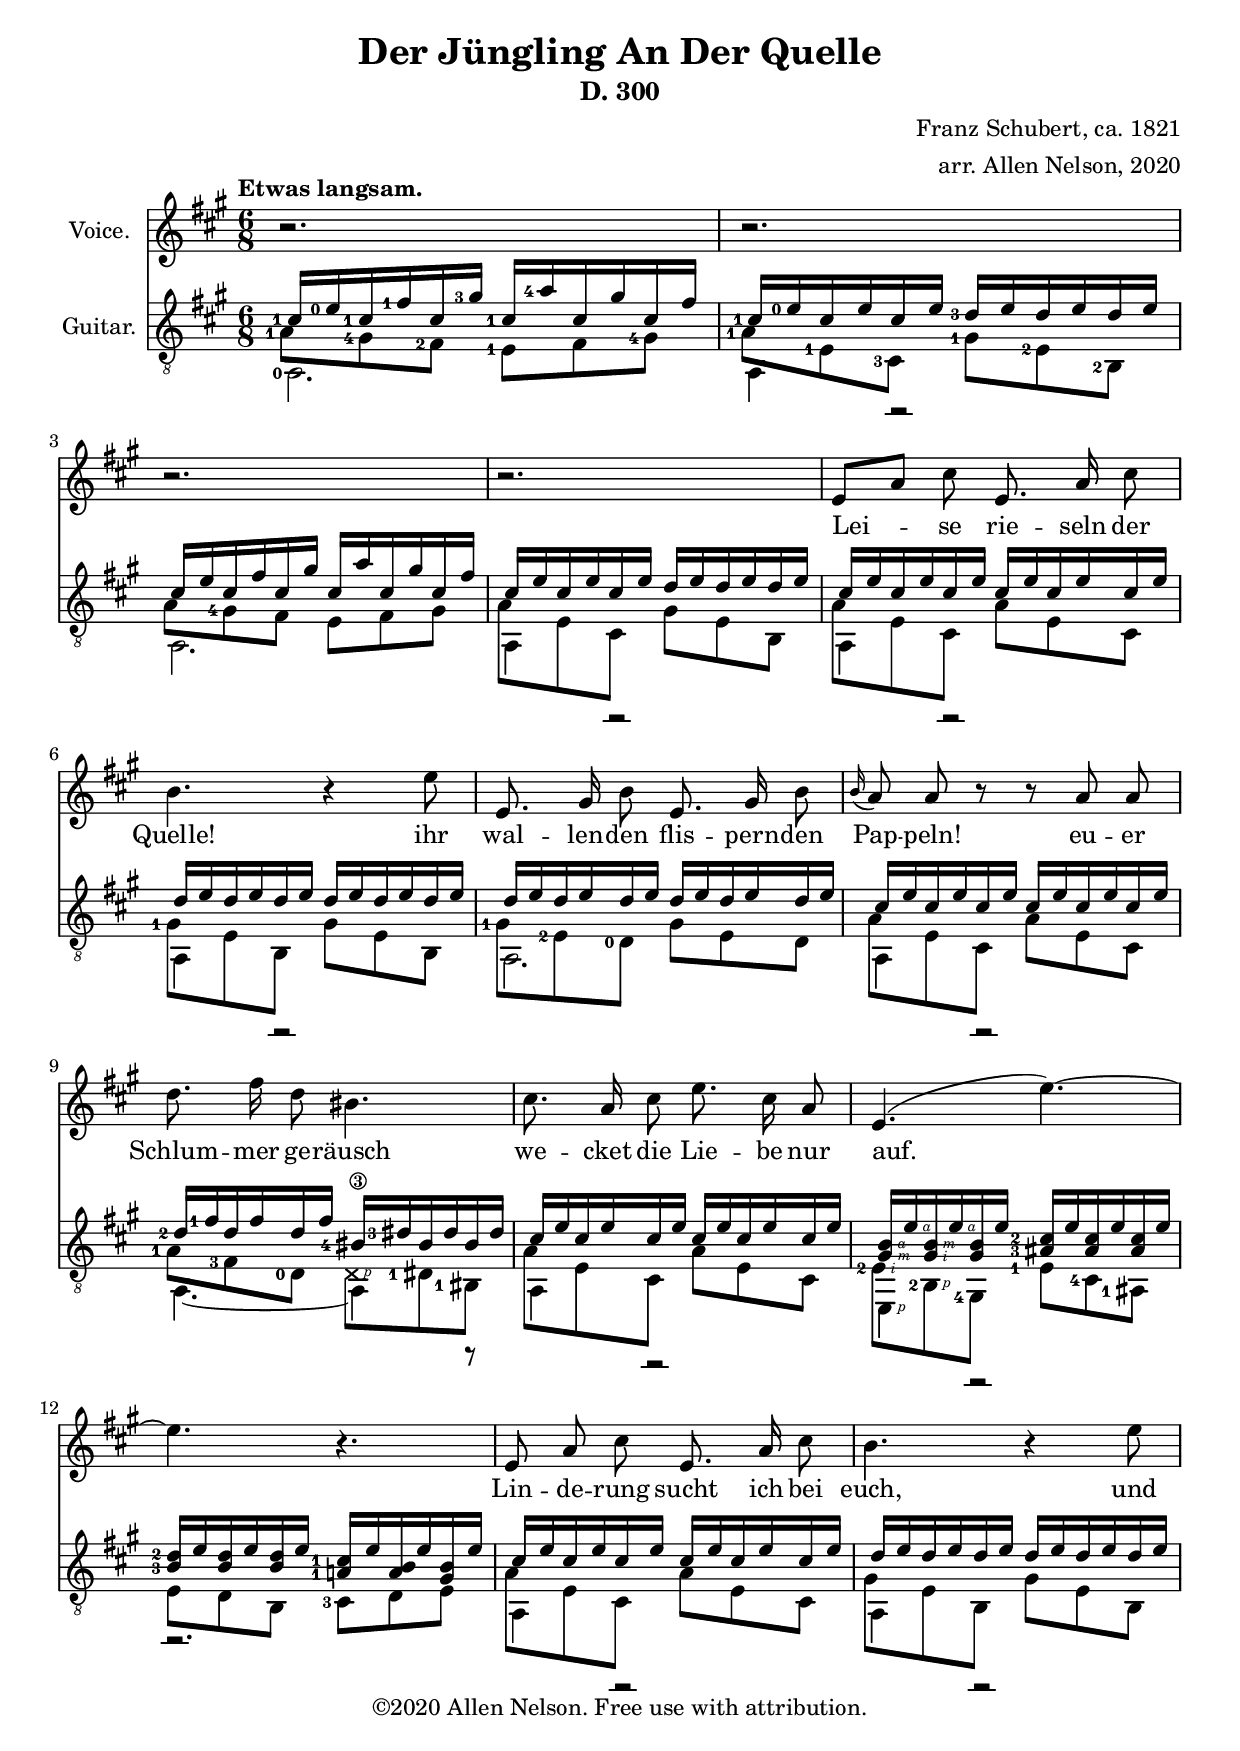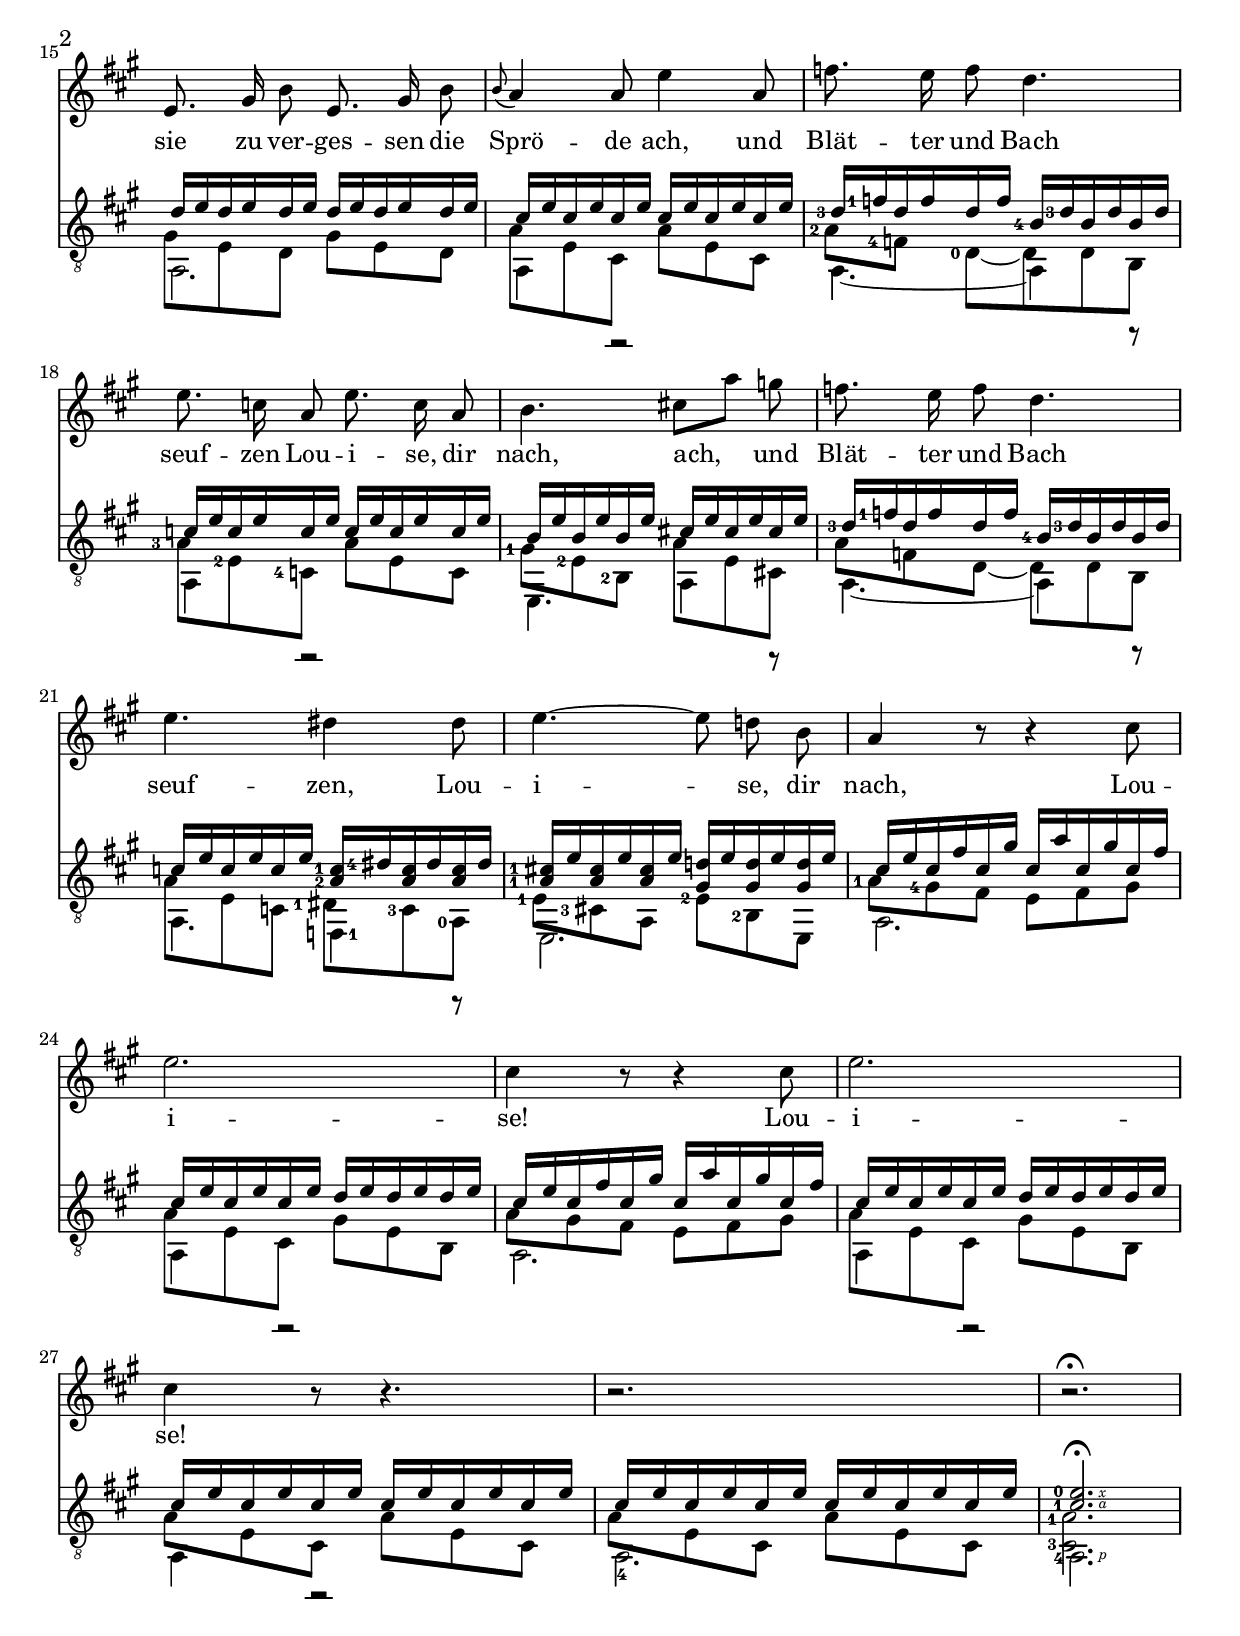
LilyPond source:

\version "2.20.0"


# #(set-global-staff-size 28)

\paper {
  system-system-spacing.padding = #4
  top-system-spacing = #20
}

\header {
  title = "Der Jüngling An Der Quelle"
  subtitle = "D. 300"
  composer = "Franz Schubert, ca. 1821"
  arranger = "arr. Allen Nelson, 2020"
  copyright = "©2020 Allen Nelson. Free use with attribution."
}

songlyrics = \lyricmode {
  Lei -- se rie -- seln der Quelle! ihr
  wal -- len -- den flis -- pern -- den Pap -- peln!
  eu -- er Schlum -- mer ge -- räusch
  we -- cket die Lie -- be nur auf.
  Lin -- de -- rung sucht ich bei euch,
  und sie zu ver -- ges -- sen die
  Sprö -- de ach, und Blät -- ter und Bach
  seuf -- zen Lou -- i -- se, dir nach, ach, und
  Blät -- ter und Bach seuf -- zen,
  Lou -- i -- se, dir nach,
  Lou -- i -- se!
  Lou -- i -- se!
}

<<

\new Staff \with {
  instrumentName = "Voice."
}
\new Voice = "melody"
\relative {
  \key a \major
  \accidentalStyle modern
  \autoBeamOff
  r2. |
  r2. |
  r2. |
  r2. |
  e'8[ a] cis e,8. a16 cis8 |
  b4. r4 e8 |
  e,8. gis16 b8 e,8. gis16 b8 |
  \appoggiatura b16 a8 a r r a a |
  d8. fis16 d8 bis4. |
  cis8. a16 cis8 e8. cis16 a8 |
  e4.( e'~) |
  4. r |
  e,8 a cis e,8. a16 cis8 |
  b4. r4 e8 |
  e,8. gis16 b8 e,8. gis16 b8 |
  \appoggiatura b8 a4 a8 e'4 a,8 |
  f'8. e16 f8 d4. |
  e8. c16 a8 e'8. c16 a8 |
  b4. cis8[ a'] g |
  f8. e16 f8 d4. |
  e4. dis4 dis8 |
  e4.~ 8 d b |
  a4 r8 r4 cis8  |
  e2. |
  cis4 r8 r4 cis8  |
  e2. |
  cis4 r8 r4. |
  r2. |
  r2.\fermata |
}

\new Lyrics {
  \lyricsto "melody" \songlyrics
}

\new Staff \with {
  instrumentName = "Guitar."
  \override StaffSymbol.staff-space = #(magstep +1)
} <<
  \tempo "Etwas langsam."
  \key a \major
  \time 6/8
  \clef "treble_8"
  \accidentalStyle modern
  \override Score.SpacingSpanner.spacing-increment = #1.5
  \new Voice = "upper"
    \relative cis' {
      \voiceOne
      \set fingeringOrientations = #'(left)
      <cis-1>16 <e-0> <cis-1> <fis-1> cis <gis'-3> <cis,-1>  <a'-4> cis, gis' cis, fis
      |
      <cis-1> <e-0> cis e cis e <d-3> e d e d e
      |
      cis e cis fis cis gis' cis,  a' cis, gis' cis, fis
      |
      cis e cis e cis e d e d e d e
      |
      cis e cis e cis e cis e cis e cis e
      |
      d e d e d e d e d e d e
      |
      d e d e d e d e d e d e
      |
      cis e cis e cis e cis e cis e cis e
      |
      <d-2> <fis-1> d fis d fis <bis,-4\3> <dis-3> bis dis bis dis
      |
      cis e cis e cis e cis e cis e cis e
      |
      <gis,\rightHandFinger #3 b\rightHandFinger #4 > e'\rightHandFinger #4
      <gis,\rightHandFinger #2 b\rightHandFinger #3 > e'\rightHandFinger #4
      <gis, b> e'
      <ais,-3 cis-2 > e' <ais, cis> e' <ais, cis> e'
      |
      <b-3 d-2> e <b d> e <b d> e <a,-1 cis-1> e' <a, b> e' <gis, b> e'
      |
      cis e cis e cis e cis e cis e cis e
      |
      d e d e d e d e d e d e
      |
      d e d e d e d e d e d e
      |
      cis e cis e cis e cis e cis e cis e
      |
      <d-3> <f-1> d f d f <b,-4> <d-3> b d b d
      |
      c e c e c e c e c e c e
      |
      b e b e b e cis e cis e cis e
      |
      <d-3> <f-1> d f d f <b,-4> <d-3> b d b d
      |
      c e c e c e <a,-2 c-1> <dis-4> <a c> dis <a c> dis
      |
      <a-1 cis-1> e' <a, cis> e' <a, cis> e' <gis, d'> e' <gis, d'> e' <gis, d'> e'
      |
      cis e cis fis cis gis' cis,  a' cis, gis' cis, fis
      |
      cis e cis e cis e d e d e d e
      |
      cis e cis fis cis gis' cis,  a' cis, gis' cis, fis
      |
      cis e cis e cis e d e d e d e
      |
      cis e cis e cis e cis e cis e cis e
      |
      cis e cis e cis e cis e cis e cis e
      |
      <cis-1\rightHandFinger #4 e-0\rightHandFinger #5 >2.\fermata
      |
    }
  \new Voice = "middle"
    \relative cis' {
      \voiceFour
      \set fingeringOrientations = #'(left)
      <a-1>8 <gis-4> <fis-2> <e-1> fis <gis-4>
      |
      <a-1> <e-1> \once \override NoteColumn.force-hshift = -0.25 <cis-3> <gis'-1> <e-2> <b-2>
      |
      a'8 <gis-4> fis e fis gis
      |
      a e cis gis' e b
      |
      a' e cis a' e cis
      |
      <gis'-1> e b gis' e b
      |
      <gis'-1> <e-2> <d-0> gis e d
      |
      a' e cis a' e cis
      |
      <a'-1> <fis-3> <d-0> \deadNote d\rightHandFinger #1 <dis-1> <bis-1>
      |
      a' e cis a' e cis
      |
      <e-2\rightHandFinger #2 > <b-2\rightHandFinger #1 > <gis-4>
      <e'-1> <cis-4> <ais-1>
      |
      e' d b <cis-3> d e
      |
      a e cis a' e cis
      |
      gis' e b gis' e b
      |
      gis' e d gis e d
      |
      a' e cis a' e cis
      |
      <a'-2> <f-4> <d-0>~ [ 8 d b]
      |
      <a'-3> <e-2> <c-4> a' e c
      |
      <gis'-1> <e-2> <b-2> a' e cis
      |
      a' f d~ 8[ d b]
      |
      a' e c <dis-1> <c-3> <a-0>
      |
      <e'-1> <cis-3> a <e'-2> <b-2> e,
      |
      <a'-1> <gis-4> fis e fis gis
      |
      a e cis gis' e b
      |
      a'8 gis fis e fis gis
      |
      a e cis gis' e b
      |
      a' e cis a' e cis
      |
      a' e cis a' e cis
      |
      <cis-3 a'-1>2.
    }
  \new Voice = "lower"
    \relative cis {
      \voiceTwo
      \set fingeringOrientations = #'(left)
      <a-0>2. |
      a4 r2 |
      a2. |
      a4 r2 |
      a4 r2 |
      a4 r2 |
      a2. |
      a4 r2 |
      a4.~ 4 r8 |
      a4 r2 |
      e4\rightHandFinger #1 r2 |
      r2. |
      a4 r2 |
      a4 r2 |
      a2. |
      a4 r2 |
      a4.~ 4 r8 |
      a4 r2 |
      e4. a4 r8 |
      a4.~ 4 r8 |
      \set fingeringOrientations = #'(right)
      a4. <f-1>4 r8 |
      e2. |
      a2. |
      a4 r2 |
      a2. |
      a4 r2 |
      a4 r2 |
      \set fingeringOrientations = #'(down)
      <a-4>2. |
      \set fingeringOrientations = #'(left)
      <a-4\rightHandFinger #1 >2. |
    }
>>

>>